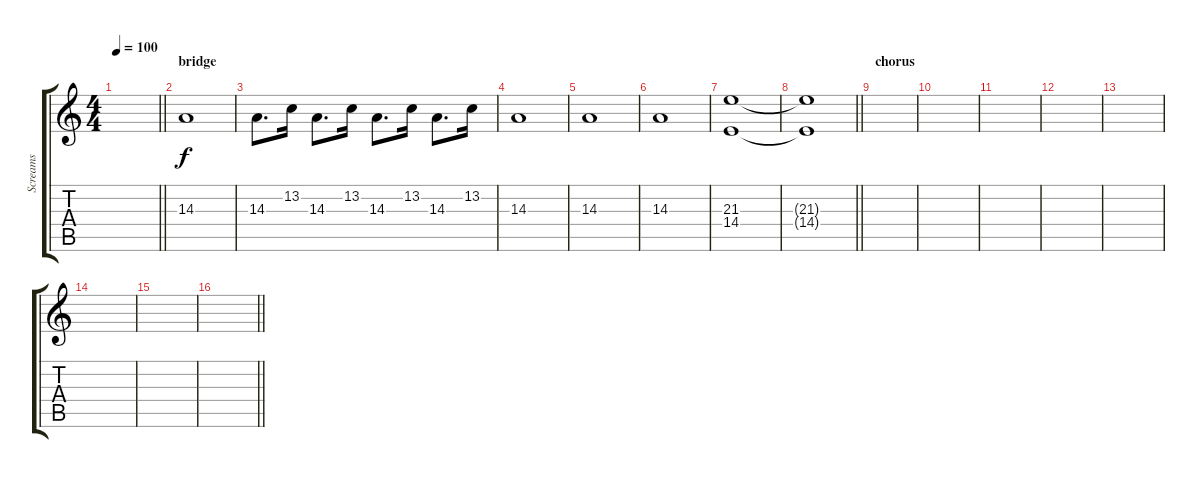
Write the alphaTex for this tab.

\track ("Screams" "Screams") {instrument sopranosax}
\staff {score tabs}
\tuning (E4 B3 G3 D3 A2 E2) {hide}
\ts (4 4)
\tempo 100
\clef g2
\barLineRight lightlight
\ks c
|
\section ("" "bridge")
14.3.1 |
14.3.8{d} 13.2.16 14.3.8{d} 13.2.16 14.3.8{d} 13.2.16 14.3.8{d} 13.2.16 |
14.3.1 |
14.3.1 |
14.3.1 |
(21.3 14.4).1 |
\barLineRight lightlight
(21.3{t} 14.4{t}).1 |
\section ("" "chorus")
|
|
|
|
|
|
|
\barLineRight lightlight
